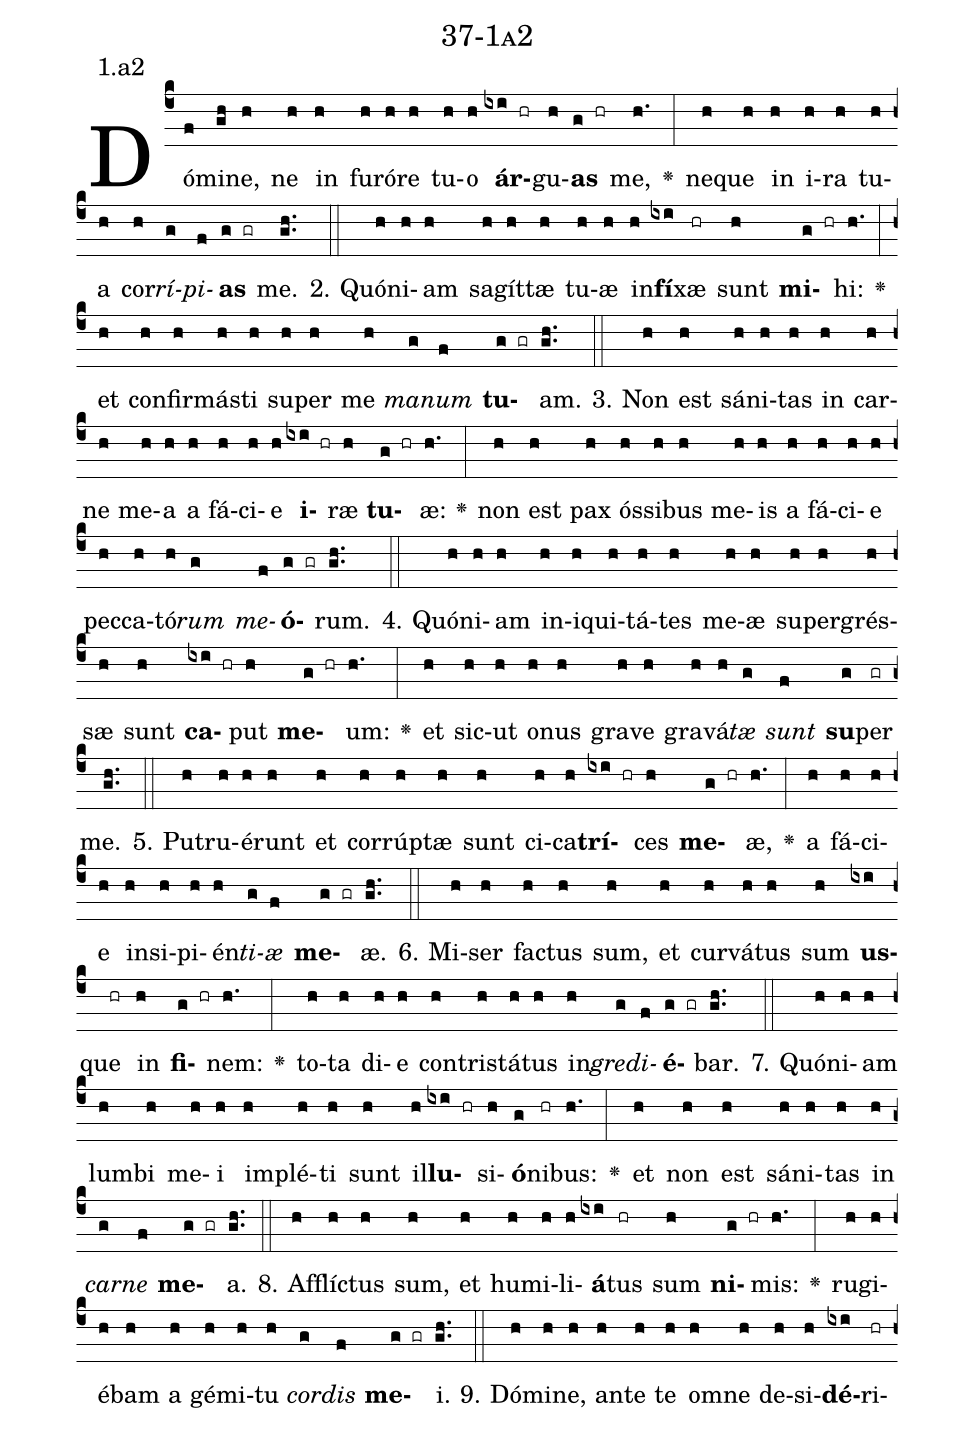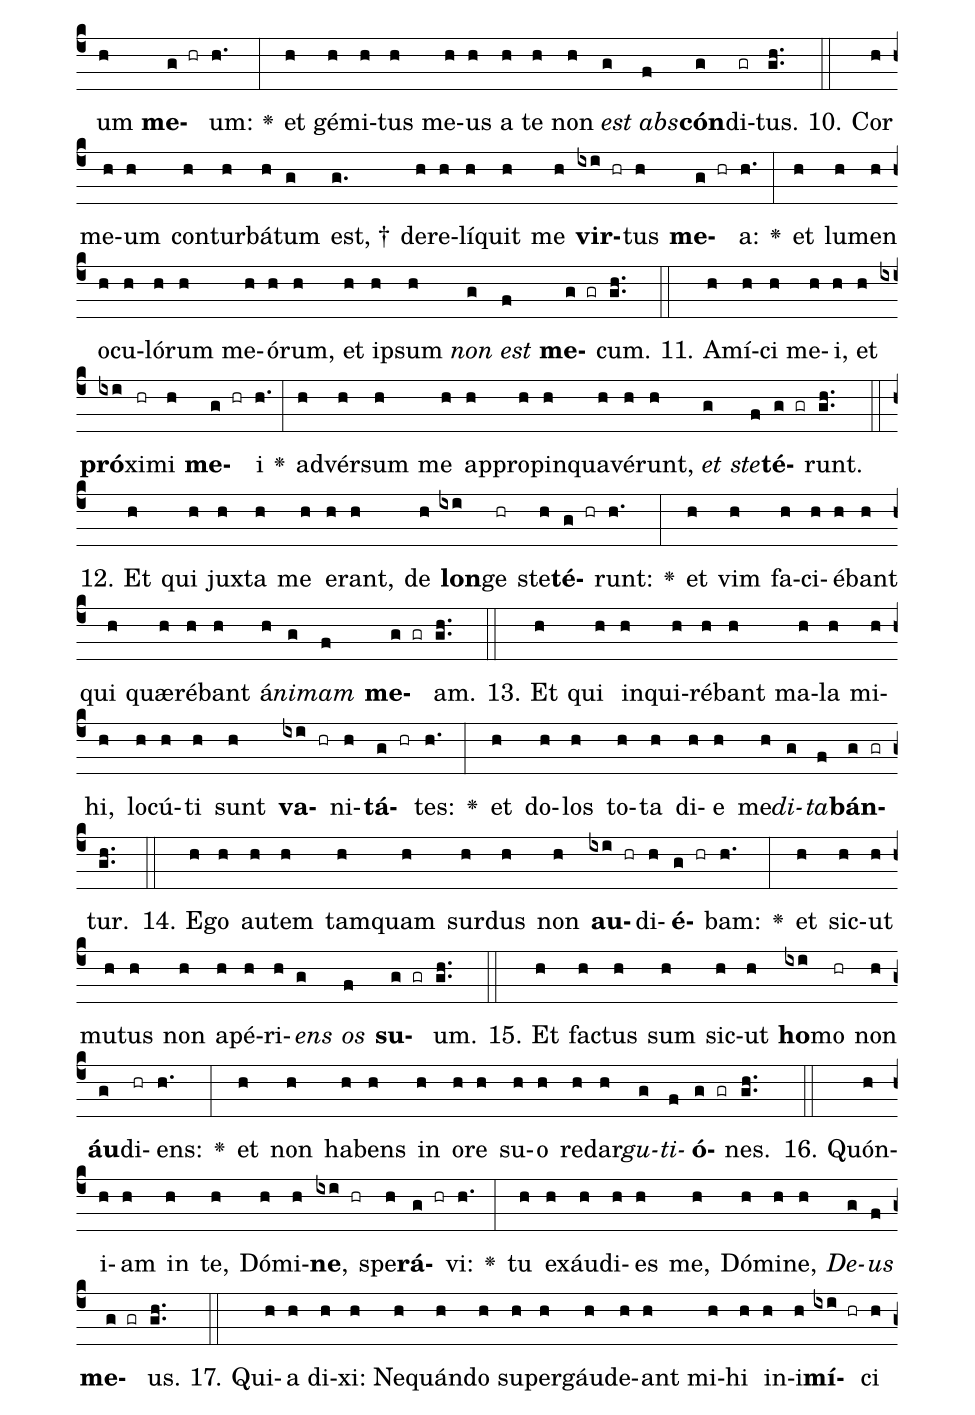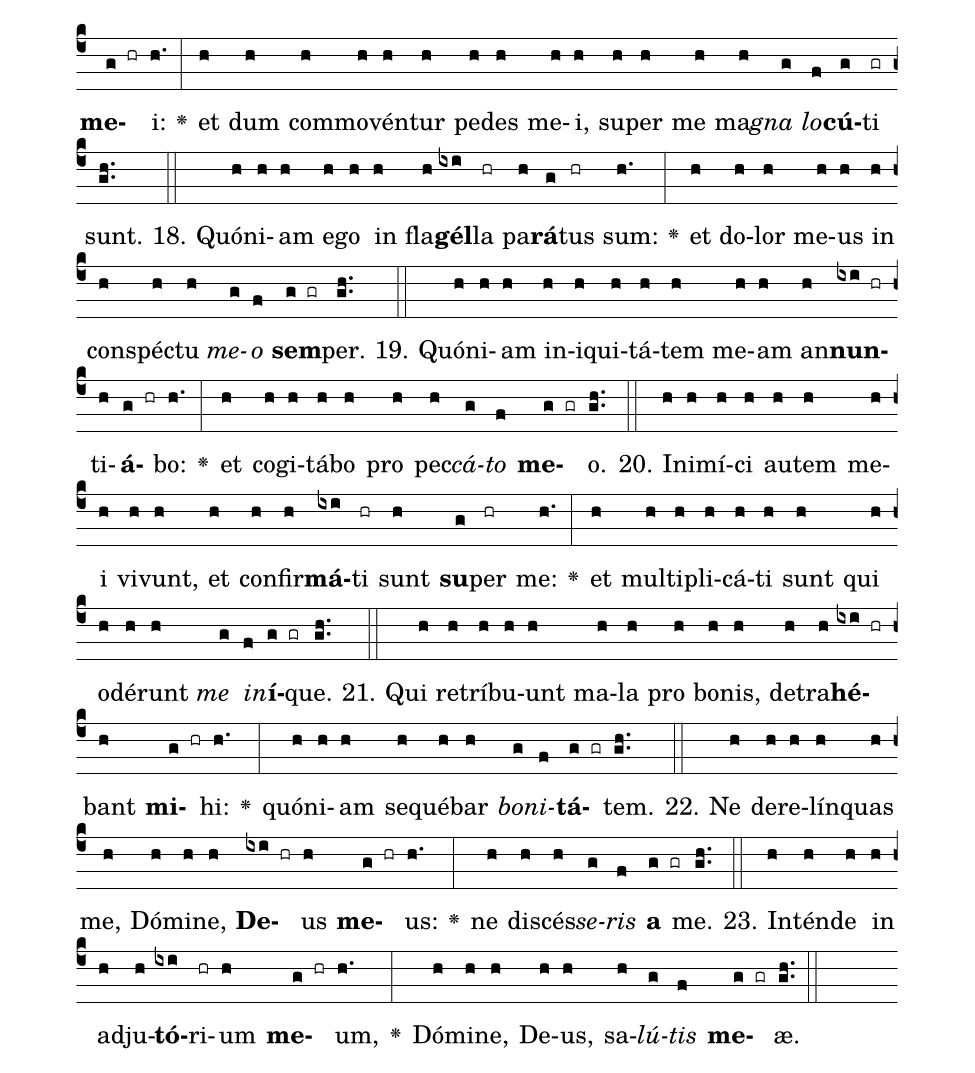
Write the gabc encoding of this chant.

name: 37-1a2;
annotation: 1.a2;
%%
(c4)Dó(f)mi(gh)ne,(h) ne(h) in(h) fu(h)ró(h)re(h) tu(h)o(h) <b>ár</b>(ixi hr)gu(h)<b>as</b>(g hr) me,(h.) <v>\greheightstar</v>(:) ne(h)que(h) in(h) i(h)ra(h) tu(h)a(h) cor(h)<i>rí</i>(g)<i>pi</i>(f)<b>as</b>(g gr) me.(gh..) (::)
2. Quón(h)i(h)am(h) sa(h)gít(h)tæ(h) tu(h)æ(h) in(h)<b>fí</b>(ixi)xæ(hr) sunt(h) <b>mi</b>(g hr)hi:(h.) <v>\greheightstar</v>(:) et(h) con(h)fir(h)más(h)ti(h) su(h)per(h) me(h) <i>ma</i>(g)<i>num</i>(f) <b>tu</b>(g gr)am.(gh..) (::)
3. Non(h) est(h) sá(h)ni(h)tas(h) in(h) car(h)ne(h) me(h)a(h) a(h) fá(h)ci(h)e(h) <b>i</b>(ixi hr)ræ(h) <b>tu</b>(g hr)æ:(h.) <v>\greheightstar</v>(:) non(h) est(h) pax(h) ós(h)si(h)bus(h) me(h)is(h) a(h) fá(h)ci(h)e(h) pec(h)ca(h)tó(h)<i>rum</i>(g) <i>me</i>(f)<b>ó</b>(g gr)rum.(gh..) (::)
4. Quón(h)i(h)am(h) in(h)i(h)qui(h)tá(h)tes(h) me(h)æ(h) su(h)per(h)grés(h)sæ(h) sunt(h) <b>ca</b>(ixi hr)put(h) <b>me</b>(g hr)um:(h.) <v>\greheightstar</v>(:) et(h) sic(h)ut(h) o(h)nus(h) gra(h)ve(h) gra(h)vá(h)<i>tæ</i>(g) <i>sunt</i>(f) <b>su</b>(g)per(gr) me.(gh..) (::)
5. Pu(h)tru(h)é(h)runt(h) et(h) cor(h)rúp(h)tæ(h) sunt(h) ci(h)ca(h)<b>trí</b>(ixi hr)ces(h) <b>me</b>(g hr)æ,(h.) <v>\greheightstar</v>(:) a(h) fá(h)ci(h)e(h) in(h)si(h)pi(h)én(h)<i>ti</i>(g)<i>æ</i>(f) <b>me</b>(g gr)æ.(gh..) (::)
6. Mi(h)ser(h) fac(h)tus(h) sum,(h) et(h) cur(h)vá(h)tus(h) sum(h) <b>us</b>(ixi)que(hr) in(h) <b>fi</b>(g hr)nem:(h.) <v>\greheightstar</v>(:) to(h)ta(h) di(h)e(h) con(h)tris(h)tá(h)tus(h) in(h)<i>gre</i>(g)<i>di</i>(f)<b>é</b>(g gr)bar.(gh..) (::)
7. Quón(h)i(h)am(h) lum(h)bi(h) me(h)i(h) im(h)plé(h)ti(h) sunt(h) il(h)<b>lu</b>(ixi hr)si(h)<b>ó</b>(g)ni(hr)bus:(h.) <v>\greheightstar</v>(:) et(h) non(h) est(h) sá(h)ni(h)tas(h) in(h) <i>car</i>(g)<i>ne</i>(f) <b>me</b>(g gr)a.(gh..) (::)
8. Af(h)flíc(h)tus(h) sum,(h) et(h) hu(h)mi(h)li(h)<b>á</b>(ixi)tus(hr) sum(h) <b>ni</b>(g hr)mis:(h.) <v>\greheightstar</v>(:) ru(h)gi(h)é(h)bam(h) a(h) gé(h)mi(h)tu(h) <i>cor</i>(g)<i>dis</i>(f) <b>me</b>(g gr)i.(gh..) (::)
9. Dó(h)mi(h)ne,(h) an(h)te(h) te(h) om(h)ne(h) de(h)si(h)<b>dé</b>(ixi)ri(hr)um(h) <b>me</b>(g hr)um:(h.) <v>\greheightstar</v>(:) et(h) gé(h)mi(h)tus(h) me(h)us(h) a(h) te(h) non(h) <i>est</i>(g) <i>abs</i>(f)<b>cón</b>(g)di(gr)tus.(gh..) (::)
10. Cor(h) me(h)um(h) con(h)tur(h)bá(h)tum(g) est, †(g.) de(h)re(h)lí(h)quit(h) me(h) <b>vir</b>(ixi hr)tus(h) <b>me</b>(g hr)a:(h.) <v>\greheightstar</v>(:) et(h) lu(h)men(h) o(h)cu(h)ló(h)rum(h) me(h)ó(h)rum,(h) et(h) ip(h)sum(h) <i>non</i>(g) <i>est</i>(f) <b>me</b>(g gr)cum.(gh..) (::)
11. A(h)mí(h)ci(h) me(h)i,(h) et(h) <b>pró</b>(ixi)xi(hr)mi(h) <b>me</b>(g hr)i(h.) <v>\greheightstar</v>(:) ad(h)vér(h)sum(h) me(h) ap(h)pro(h)pin(h)qua(h)vé(h)runt,(h) <i>et</i>(g) <i>ste</i>(f)<b>té</b>(g gr)runt.(gh..) (::)
12. Et(h) qui(h) jux(h)ta(h) me(h) e(h)rant,(h) de(h) <b>lon</b>(ixi)ge(hr) ste(h)<b>té</b>(g hr)runt:(h.) <v>\greheightstar</v>(:) et(h) vim(h) fa(h)ci(h)é(h)bant(h) qui(h) quæ(h)ré(h)bant(h) á(h)<i>ni</i>(g)<i>mam</i>(f) <b>me</b>(g gr)am.(gh..) (::)
13. Et(h) qui(h) in(h)qui(h)ré(h)bant(h) ma(h)la(h) mi(h)hi,(h) lo(h)cú(h)ti(h) sunt(h) <b>va</b>(ixi hr)ni(h)<b>tá</b>(g hr)tes:(h.) <v>\greheightstar</v>(:) et(h) do(h)los(h) to(h)ta(h) di(h)e(h) me(h)<i>di</i>(g)<i>ta</i>(f)<b>bán</b>(g gr)tur.(gh..) (::)
14. E(h)go(h) au(h)tem(h) tam(h)quam(h) sur(h)dus(h) non(h) <b>au</b>(ixi hr)di(h)<b>é</b>(g hr)bam:(h.) <v>\greheightstar</v>(:) et(h) sic(h)ut(h) mu(h)tus(h) non(h) a(h)pé(h)ri(h)<i>ens</i>(g) <i>os</i>(f) <b>su</b>(g gr)um.(gh..) (::)
15. Et(h) fac(h)tus(h) sum(h) sic(h)ut(h) <b>ho</b>(ixi)mo(hr) non(h) <b>áu</b>(g)di(hr)ens:(h.) <v>\greheightstar</v>(:) et(h) non(h) ha(h)bens(h) in(h) o(h)re(h) su(h)o(h) red(h)ar(h)<i>gu</i>(g)<i>ti</i>(f)<b>ó</b>(g gr)nes.(gh..) (::)
16. Quón(h)i(h)am(h) in(h) te,(h) Dó(h)mi(h)<b>ne</b>,(ixi hr) spe(h)<b>rá</b>(g hr)vi:(h.) <v>\greheightstar</v>(:) tu(h) ex(h)áu(h)di(h)es(h) me,(h) Dó(h)mi(h)ne,(h) <i>De</i>(g)<i>us</i>(f) <b>me</b>(g gr)us.(gh..) (::)
17. Qui(h)a(h) di(h)xi:(h) Ne(h)quán(h)do(h) su(h)per(h)gáu(h)de(h)ant(h) mi(h)hi(h) in(h)i(h)<b>mí</b>(ixi hr)ci(h) <b>me</b>(g hr)i:(h.) <v>\greheightstar</v>(:) et(h) dum(h) com(h)mo(h)vén(h)tur(h) pe(h)des(h) me(h)i,(h) su(h)per(h) me(h) ma(h)<i>gna</i>(g) <i>lo</i>(f)<b>cú</b>(g)ti(gr) sunt.(gh..) (::)
18. Quón(h)i(h)am(h) e(h)go(h) in(h) fla(h)<b>gél</b>(ixi)la(hr) pa(h)<b>rá</b>(g)tus(hr) sum:(h.) <v>\greheightstar</v>(:) et(h) do(h)lor(h) me(h)us(h) in(h) con(h)spéc(h)tu(h) <i>me</i>(g)<i>o</i>(f) <b>sem</b>(g gr)per.(gh..) (::)
19. Quón(h)i(h)am(h) in(h)i(h)qui(h)tá(h)tem(h) me(h)am(h) an(h)<b>nun</b>(ixi hr)ti(h)<b>á</b>(g hr)bo:(h.) <v>\greheightstar</v>(:) et(h) co(h)gi(h)tá(h)bo(h) pro(h) pec(h)<i>cá</i>(g)<i>to</i>(f) <b>me</b>(g gr)o.(gh..) (::)
20. In(h)i(h)mí(h)ci(h) au(h)tem(h) me(h)i(h) vi(h)vunt,(h) et(h) con(h)fir(h)<b>má</b>(ixi)ti(hr) sunt(h) <b>su</b>(g)per(hr) me:(h.) <v>\greheightstar</v>(:) et(h) mul(h)ti(h)pli(h)cá(h)ti(h) sunt(h) qui(h) o(h)dé(h)runt(h) <i>me</i>(g) <i>in</i>(f)<b>í</b>(g gr)que.(gh..) (::)
21. Qui(h) re(h)trí(h)bu(h)unt(h) ma(h)la(h) pro(h) bo(h)nis,(h) de(h)tra(h)<b>hé</b>(ixi hr)bant(h) <b>mi</b>(g hr)hi:(h.) <v>\greheightstar</v>(:) quón(h)i(h)am(h) se(h)qué(h)bar(h) <i>bo</i>(g)<i>ni</i>(f)<b>tá</b>(g gr)tem.(gh..) (::)
22. Ne(h) de(h)re(h)lín(h)quas(h) me,(h) Dó(h)mi(h)ne,(h) <b>De</b>(ixi hr)us(h) <b>me</b>(g hr)us:(h.) <v>\greheightstar</v>(:) ne(h) di(h)scés(h)<i>se</i>(g)<i>ris</i>(f) <b>a</b>(g gr) me.(gh..) (::)
23. In(h)tén(h)de(h) in(h) ad(h)ju(h)<b>tó</b>(ixi)ri(hr)um(h) <b>me</b>(g hr)um,(h.) <v>\greheightstar</v>(:) Dó(h)mi(h)ne,(h) De(h)us,(h) sa(h)<i>lú</i>(g)<i>tis</i>(f) <b>me</b>(g gr)æ.(gh..) (::)
